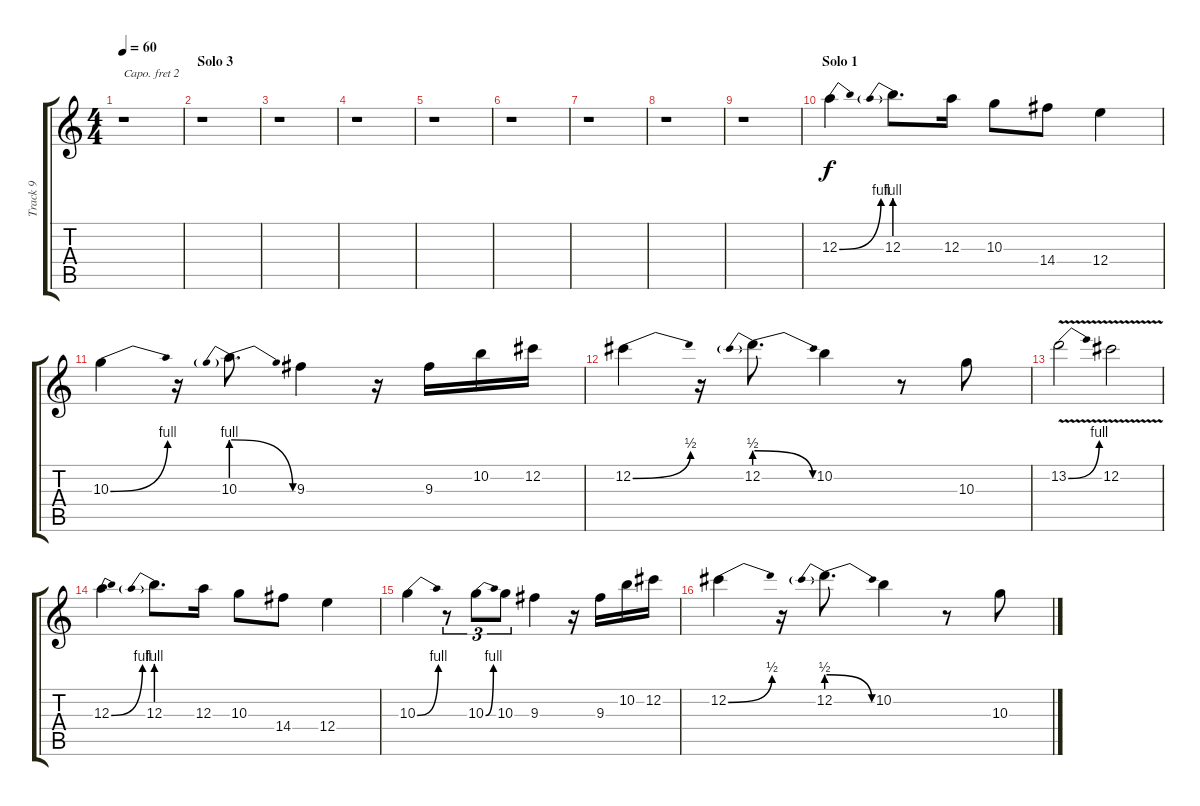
\track ("Track 9" "Track 9") {instrument distortionguitar}
\staff {score tabs}
\capo 2
\tuning (E4 B3 G3 D3 A2 E2) {hide}
\ts (4 4)
\tempo 60
\clef g2
\ks c
r.1{dy f} |
\section ("" "Solo 3")
r.1 |
r.1 |
r.1 |
r.1 |
r.1 |
r.1 |
r.1 |
r.1 |
\section ("" "Solo 1")
12.3{be (bend 0 0 60 4)}.4 12.3{be (prebend 0 4 60 4)}.8{d} 12.3.16 10.3.8 14.4.8 12.4.4 |
10.3{be (bend 0 0 60 4)}.4 r.16 10.3{be (prebendrelease 0 4 60 0)}.8{d} 9.3.4 r.16 9.3.16 10.2.16 12.2.16 |
12.2{be (bend 0 0 60 2)}.4 r.16 12.2{be (prebendrelease 0 2 60 0)}.8{d} 10.2.4 r.8 10.3.8 |
13.2{be (bend 0 0 60 4) v}.2 12.2{v}.2 |
12.3{be (bend 0 0 60 4)}.4 12.3{be (prebend 0 4 60 4)}.8{d} 12.3.16 10.3.8 14.4.8 12.4.4 |
10.3{be (bend 0 0 60 4)}.4 r.8{tu (3 2)} 10.3{be (bend 0 0 60 4)}.8{tu (3 2)} 10.3.8{tu (3 2)} 9.3.4 r.16 9.3.16 10.2.16 12.2.16 |
12.2{be (bend 0 0 60 2)}.4 r.16 12.2{be (prebendrelease 0 2 60 0)}.8{d} 10.2.4 r.8 10.3.8
